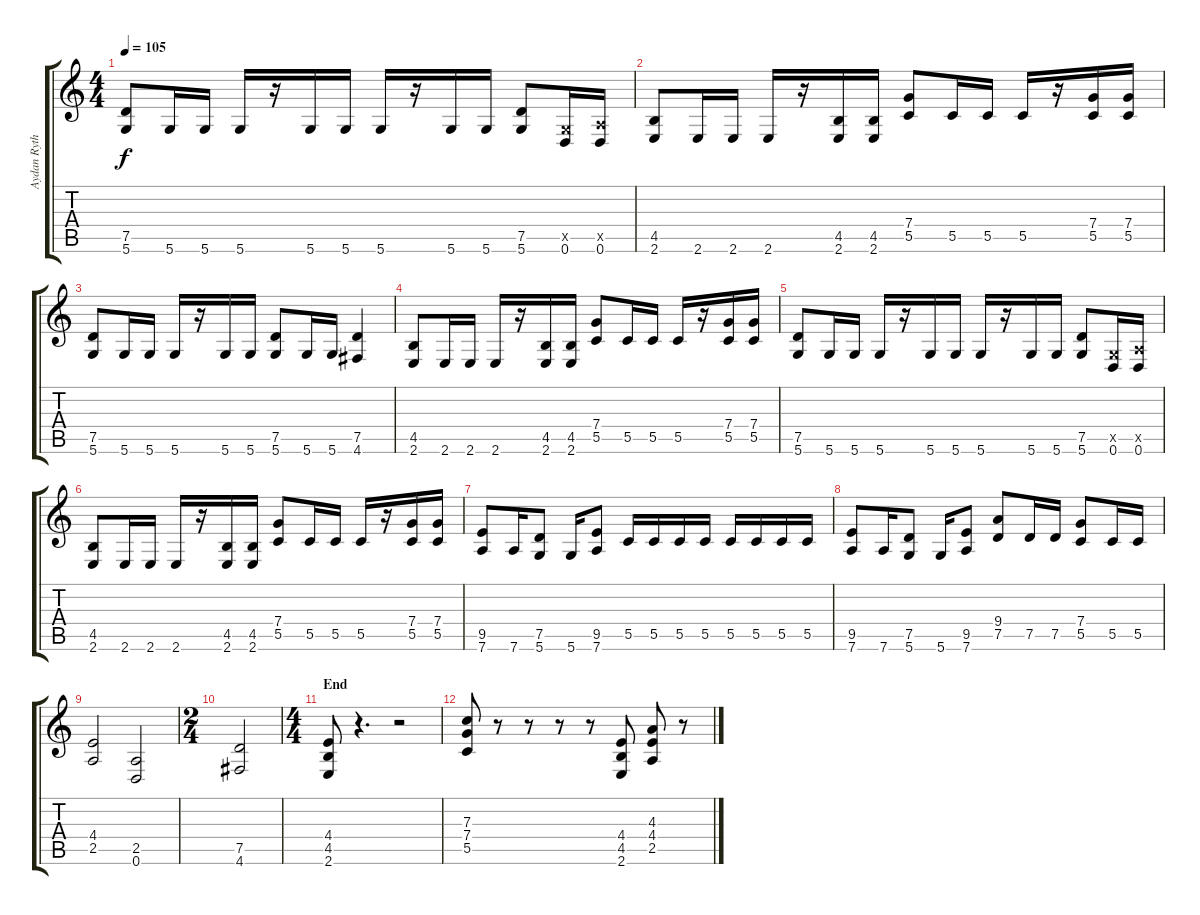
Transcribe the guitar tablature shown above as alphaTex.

\track ("Aydan Rythm" "Aydan Ryth") {instrument distortionguitar}
\staff {score tabs}
\tuning (D4 A3 F3 C3 G2 D2) {hide}
\ts (4 4)
\tempo 105
\clef g2
\ks c
(7.5 5.6).8{dy f} 5.6.16 5.6.16 5.6.16 r.16 5.6.16 5.6.16 5.6.16 r.16 5.6.16 5.6.16 (7.5 5.6).8 (0.5{x} 0.6).16 (2.5{x} 0.6).16 |
(4.5 2.6).8 2.6.16 2.6.16 2.6.16 r.16 (4.5 2.6).16 (4.5 2.6).16 (7.4 5.5).8 5.5.16 5.5.16 5.5.16 r.16 (7.4 5.5).16 (7.4 5.5).16 |
(7.5 5.6).8 5.6.16 5.6.16 5.6.16 r.16 5.6.16 5.6.16 (7.5 5.6).8 5.6.16 5.6.16 (7.5 4.6).4 |
(4.5 2.6).8 2.6.16 2.6.16 2.6.16 r.16 (4.5 2.6).16 (4.5 2.6).16 (7.4 5.5).8 5.5.16 5.5.16 5.5.16 r.16 (7.4 5.5).16 (7.4 5.5).16 |
(7.5 5.6).8 5.6.16 5.6.16 5.6.16 r.16 5.6.16 5.6.16 5.6.16 r.16 5.6.16 5.6.16 (7.5 5.6).8 (0.5{x} 0.6).16 (2.5{x} 0.6).16 |
(4.5 2.6).8 2.6.16 2.6.16 2.6.16 r.16 (4.5 2.6).16 (4.5 2.6).16 (7.4 5.5).8 5.5.16 5.5.16 5.5.16 r.16 (7.4 5.5).16 (7.4 5.5).16 |
(9.5 7.6).8 7.6.16 (7.5 5.6).8 5.6.16 (9.5 7.6).8 5.5.16 5.5.16 5.5.16 5.5.16 5.5.16 5.5.16 5.5.16 5.5.16 |
(9.5 7.6).8 7.6.16 (7.5 5.6).8 5.6.16 (9.5 7.6).8 (9.4 7.5).8 7.5.16 7.5.16 (7.4 5.5).8 5.5.16 5.5.16 |
(4.4 2.5).2 (2.5 0.6).2 |
\ts (2 4)
(7.5 4.6).2 |
\ts (4 4)
\section ("" "End")
(4.4 4.5 2.6).8 r.4{d} r.2 |
(7.3 7.4 5.5).8 r.8 r.8 r.8 r.8 (4.4 4.5 2.6).8 (4.3 4.4 2.5).8 r.8
